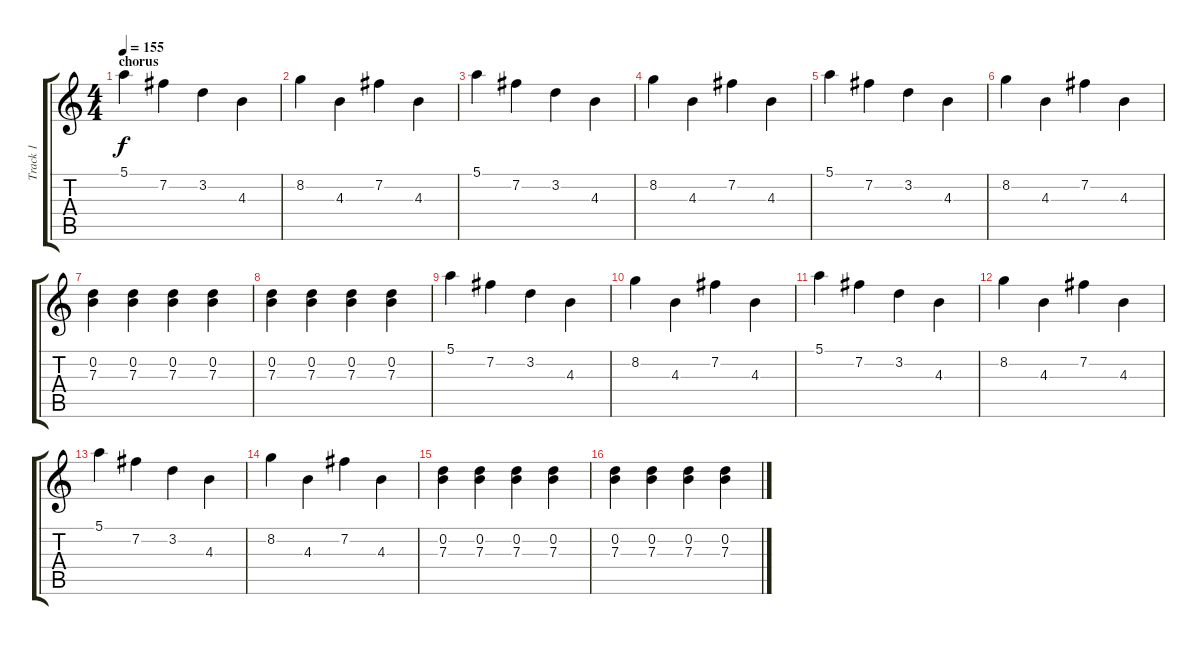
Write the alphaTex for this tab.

\track ("Track 1" "Track 1") {instrument acousticguitarnylon}
\staff {score tabs}
\tuning (E4 B3 G3 D3 A2 D2) {hide}
\ts (4 4)
\section ("" "chorus")
\tempo 155
\clef g2
\ks c
5.1.4{dy f volume 9 instrument distortionguitar} 7.2.4 3.2.4 4.3.4 |
8.2.4 4.3.4 7.2.4 4.3.4 |
5.1.4 7.2.4 3.2.4 4.3.4 |
8.2.4 4.3.4 7.2.4 4.3.4 |
5.1.4 7.2.4 3.2.4 4.3.4 |
8.2.4 4.3.4 7.2.4 4.3.4 |
(0.2 7.3).4 (0.2 7.3).4 (0.2 7.3).4 (0.2 7.3).4 |
(0.2 7.3).4 (0.2 7.3).4 (0.2 7.3).4 (0.2 7.3).4 |
5.1.4{volume 9} 7.2.4 3.2.4 4.3.4 |
8.2.4 4.3.4 7.2.4 4.3.4 |
5.1.4 7.2.4 3.2.4 4.3.4 |
8.2.4 4.3.4 7.2.4 4.3.4 |
5.1.4 7.2.4 3.2.4 4.3.4 |
8.2.4 4.3.4 7.2.4 4.3.4 |
(0.2 7.3).4 (0.2 7.3).4 (0.2 7.3).4 (0.2 7.3).4 |
(0.2 7.3).4 (0.2 7.3).4 (0.2 7.3).4 (0.2 7.3).4
